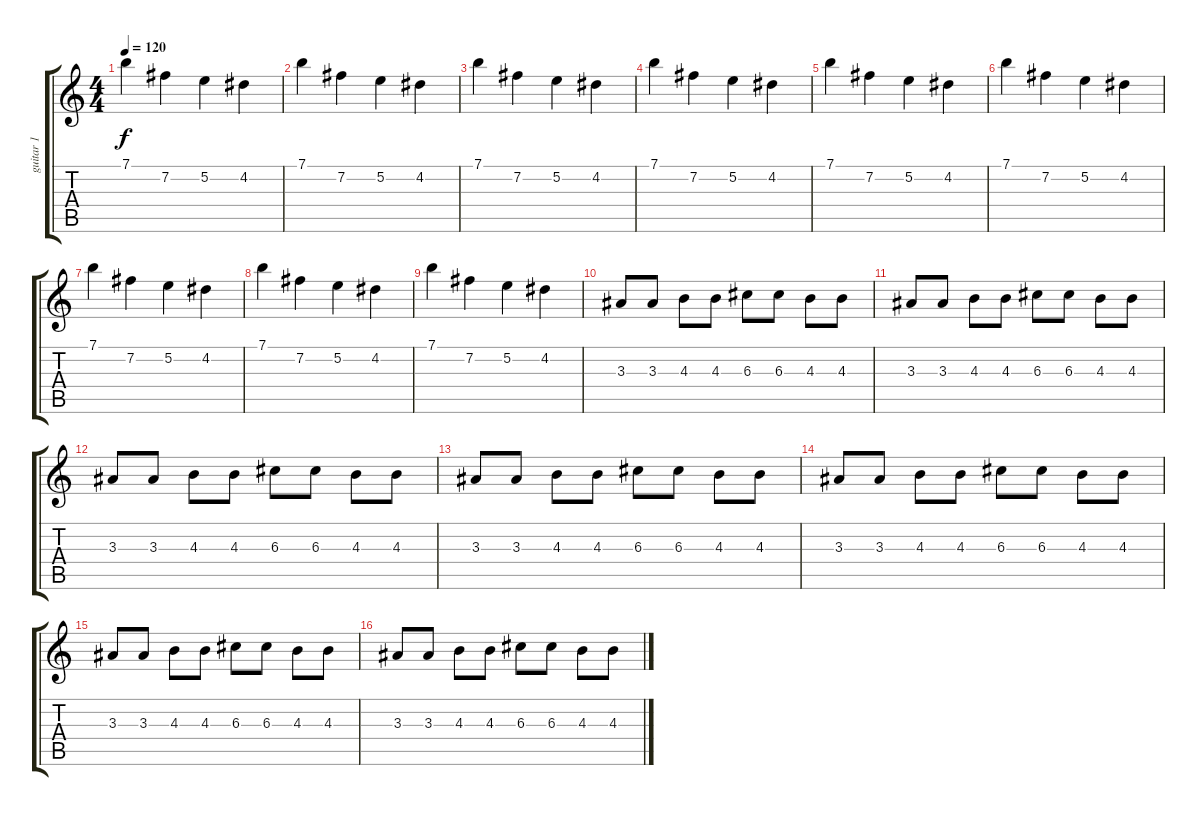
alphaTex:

\track ("guitar 1" "guitar 1") {instrument overdrivenguitar}
\staff {score tabs}
\tuning (E4 B3 G3 D3 A2 E2) {hide}
\ts (4 4)
\tempo 120
\clef g2
\ks c
7.1.4{dy f} 7.2.4 5.2.4 4.2.4 |
7.1.4 7.2.4 5.2.4 4.2.4 |
7.1.4 7.2.4 5.2.4 4.2.4 |
7.1.4 7.2.4 5.2.4 4.2.4 |
7.1.4 7.2.4 5.2.4 4.2.4 |
7.1.4 7.2.4 5.2.4 4.2.4 |
7.1.4 7.2.4 5.2.4 4.2.4 |
7.1.4 7.2.4 5.2.4 4.2.4 |
7.1.4 7.2.4 5.2.4 4.2.4 |
3.3.8 3.3.8 4.3.8 4.3.8 6.3.8 6.3.8 4.3.8 4.3.8 |
3.3.8 3.3.8 4.3.8 4.3.8 6.3.8 6.3.8 4.3.8 4.3.8 |
3.3.8 3.3.8 4.3.8 4.3.8 6.3.8 6.3.8 4.3.8 4.3.8 |
3.3.8 3.3.8 4.3.8 4.3.8 6.3.8 6.3.8 4.3.8 4.3.8 |
3.3.8 3.3.8 4.3.8 4.3.8 6.3.8 6.3.8 4.3.8 4.3.8 |
3.3.8 3.3.8 4.3.8 4.3.8 6.3.8 6.3.8 4.3.8 4.3.8 |
3.3.8 3.3.8 4.3.8 4.3.8 6.3.8 6.3.8 4.3.8 4.3.8
